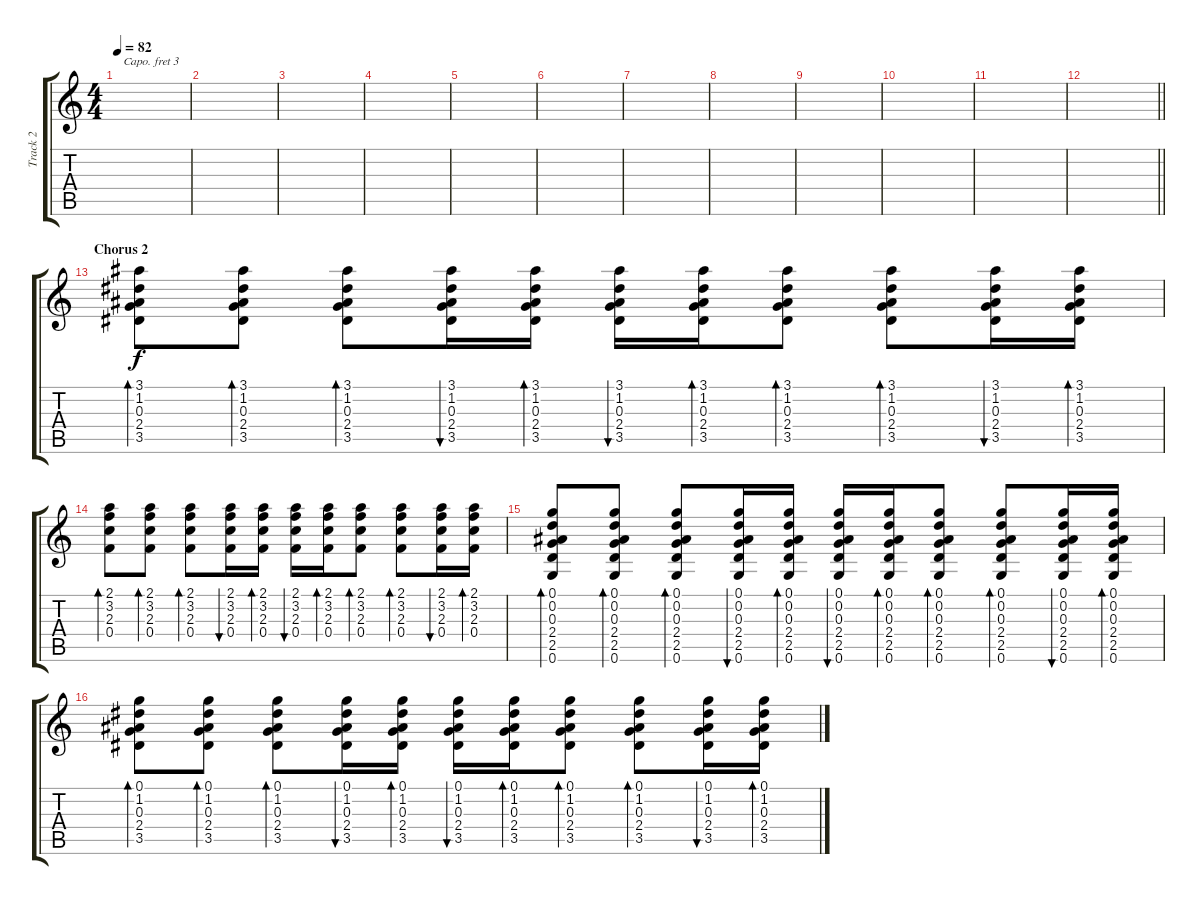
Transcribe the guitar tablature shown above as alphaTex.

\track ("Track 2" "Track 2") {instrument overdrivenguitar}
\staff {score tabs}
\capo 3
\tuning (E4 B3 G3 D3 A2 E2) {hide}
\ts (4 4)
\tempo 82
\clef g2
\ks c
|
|
|
|
|
|
|
|
|
|
|
\barLineRight lightlight
|
\section ("" "Chorus 2")
(3.1 1.2 0.3 2.4 3.5).8{bd 30} (3.1 1.2 0.3 2.4 3.5).8{bd 30} (3.1 1.2 0.3 2.4 3.5).8{bd 30} (3.1 1.2 0.3 2.4 3.5).16{bu 30} (3.1 1.2 0.3 2.4 3.5).16{bd 30} (3.1 1.2 0.3 2.4 3.5).16{bu 30} (3.1 1.2 0.3 2.4 3.5).16{bd 30} (3.1 1.2 0.3 2.4 3.5).8{bd 30} (3.1 1.2 0.3 2.4 3.5).8{bd 30} (3.1 1.2 0.3 2.4 3.5).16{bu 30} (3.1 1.2 0.3 2.4 3.5).16{bd 30} |
(2.1 3.2 2.3 0.4).8{bd 30} (2.1 3.2 2.3 0.4).8{bd 30} (2.1 3.2 2.3 0.4).8{bd 30} (2.1 3.2 2.3 0.4).16{bu 30} (2.1 3.2 2.3 0.4).16{bd 30} (2.1 3.2 2.3 0.4).16{bu 30} (2.1 3.2 2.3 0.4).16{bd 30} (2.1 3.2 2.3 0.4).8{bd 30} (2.1 3.2 2.3 0.4).8{bd 30} (2.1 3.2 2.3 0.4).16{bu 30} (2.1 3.2 2.3 0.4).16{bd 30} |
(0.1 0.2 0.3 2.4 2.5 0.6).8{bd 30} (0.1 0.2 0.3 2.4 2.5 0.6).8{bd 30} (0.1 0.2 0.3 2.4 2.5 0.6).8{bd 30} (0.1 0.2 0.3 2.4 2.5 0.6).16{bu 30} (0.1 0.2 0.3 2.4 2.5 0.6).16{bd 30} (0.1 0.2 0.3 2.4 2.5 0.6).16{bu 30} (0.1 0.2 0.3 2.4 2.5 0.6).16{bd 30} (0.1 0.2 0.3 2.4 2.5 0.6).8{bd 30} (0.1 0.2 0.3 2.4 2.5 0.6).8{bd 30} (0.1 0.2 0.3 2.4 2.5 0.6).16{bu 30} (0.1 0.2 0.3 2.4 2.5 0.6).16{bd 30} |
(0.1 1.2 0.3 2.4 3.5).8{bd 30} (0.1 1.2 0.3 2.4 3.5).8{bd 30} (0.1 1.2 0.3 2.4 3.5).8{bd 30} (0.1 1.2 0.3 2.4 3.5).16{bu 30} (0.1 1.2 0.3 2.4 3.5).16{bd 30} (0.1 1.2 0.3 2.4 3.5).16{bu 30} (0.1 1.2 0.3 2.4 3.5).16{bd 30} (0.1 1.2 0.3 2.4 3.5).8{bd 30} (0.1 1.2 0.3 2.4 3.5).8{bd 30} (0.1 1.2 0.3 2.4 3.5).16{bu 30} (0.1 1.2 0.3 2.4 3.5).16{bd 30}
